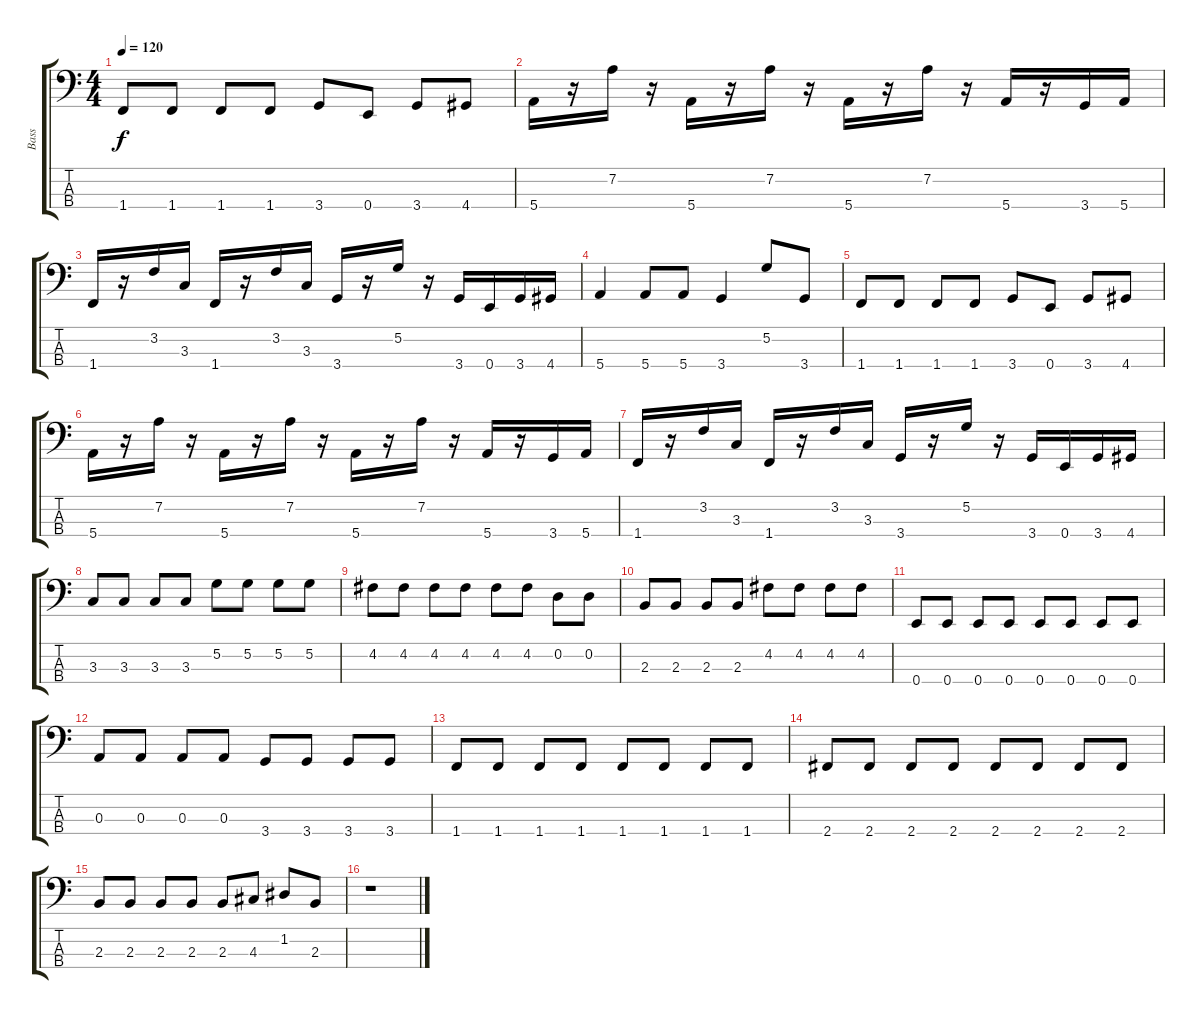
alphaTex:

\track ("Bass" "Bass") {instrument electricbasspick}
\staff {score tabs}
\tuning (G2 D2 A1 E1) {hide}
\ts (4 4)
\tempo 120
\clef f4
\ks c
1.4.8{dy f} 1.4.8 1.4.8 1.4.8 3.4.8 0.4.8 3.4.8 4.4.8 |
5.4.16 r.16 7.2.16 r.16 5.4.16 r.16 7.2.16 r.16 5.4.16 r.16 7.2.16 r.16 5.4.16 r.16 3.4.16 5.4.16 |
1.4.16 r.16 3.2.16 3.3.16 1.4.16 r.16 3.2.16 3.3.16 3.4.16 r.16 5.2.16 r.16 3.4.16 0.4.16 3.4.16 4.4.16 |
5.4.4 5.4.8 5.4.8 3.4.4 5.2.8 3.4.8 |
1.4.8 1.4.8 1.4.8 1.4.8 3.4.8 0.4.8 3.4.8 4.4.8 |
5.4.16 r.16 7.2.16 r.16 5.4.16 r.16 7.2.16 r.16 5.4.16 r.16 7.2.16 r.16 5.4.16 r.16 3.4.16 5.4.16 |
1.4.16 r.16 3.2.16 3.3.16 1.4.16 r.16 3.2.16 3.3.16 3.4.16 r.16 5.2.16 r.16 3.4.16 0.4.16 3.4.16 4.4.16 |
3.3.8 3.3.8 3.3.8 3.3.8 5.2.8 5.2.8 5.2.8 5.2.8 |
4.2.8 4.2.8 4.2.8 4.2.8 4.2.8 4.2.8 0.2.8 0.2.8 |
2.3.8 2.3.8 2.3.8 2.3.8 4.2.8 4.2.8 4.2.8 4.2.8 |
0.4.8 0.4.8 0.4.8 0.4.8 0.4.8 0.4.8 0.4.8 0.4.8 |
0.3.8 0.3.8 0.3.8 0.3.8 3.4.8 3.4.8 3.4.8 3.4.8 |
1.4.8 1.4.8 1.4.8 1.4.8 1.4.8 1.4.8 1.4.8 1.4.8 |
2.4.8 2.4.8 2.4.8 2.4.8 2.4.8 2.4.8 2.4.8 2.4.8 |
2.3.8 2.3.8 2.3.8 2.3.8 2.3.8 4.3.8 1.2.8 2.3.8 |
r.1
